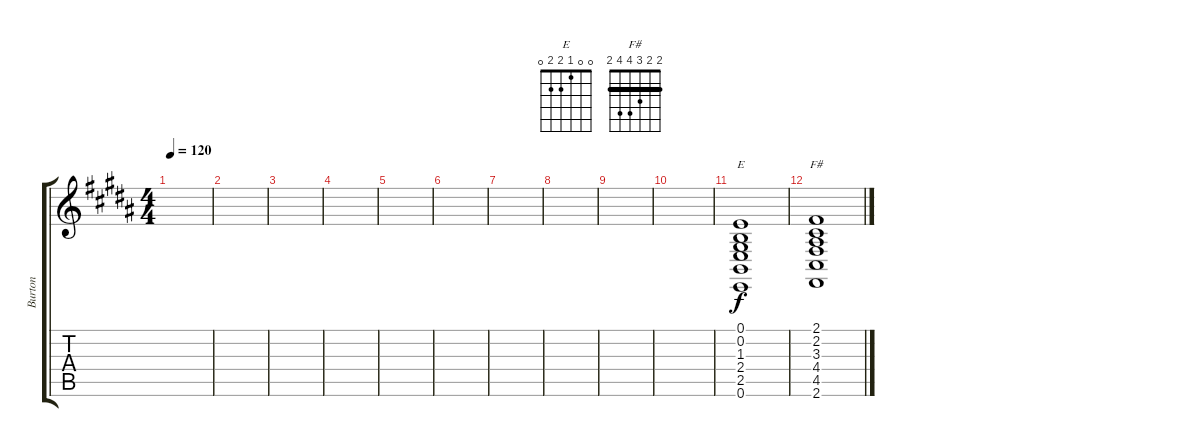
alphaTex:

\track ("Burton" "Burton") {instrument synthstrings1}
\staff {score tabs}
\tuning (E4 B3 G3 D3 A2 E2) {hide}
\chord ("E" 0 0 1 2 2 0)
\chord ("F#" 2 2 3 4 4 2) {barre 2}
\ts (4 4)
\tempo 120
\clef g2
\ks b
|
|
|
|
|
|
|
|
|
|
(0.1 0.2 1.3 2.4 2.5 0.6).1{ch "E"} |
(2.1 2.2 3.3 4.4 4.5 2.6).1{ch "F#"}
